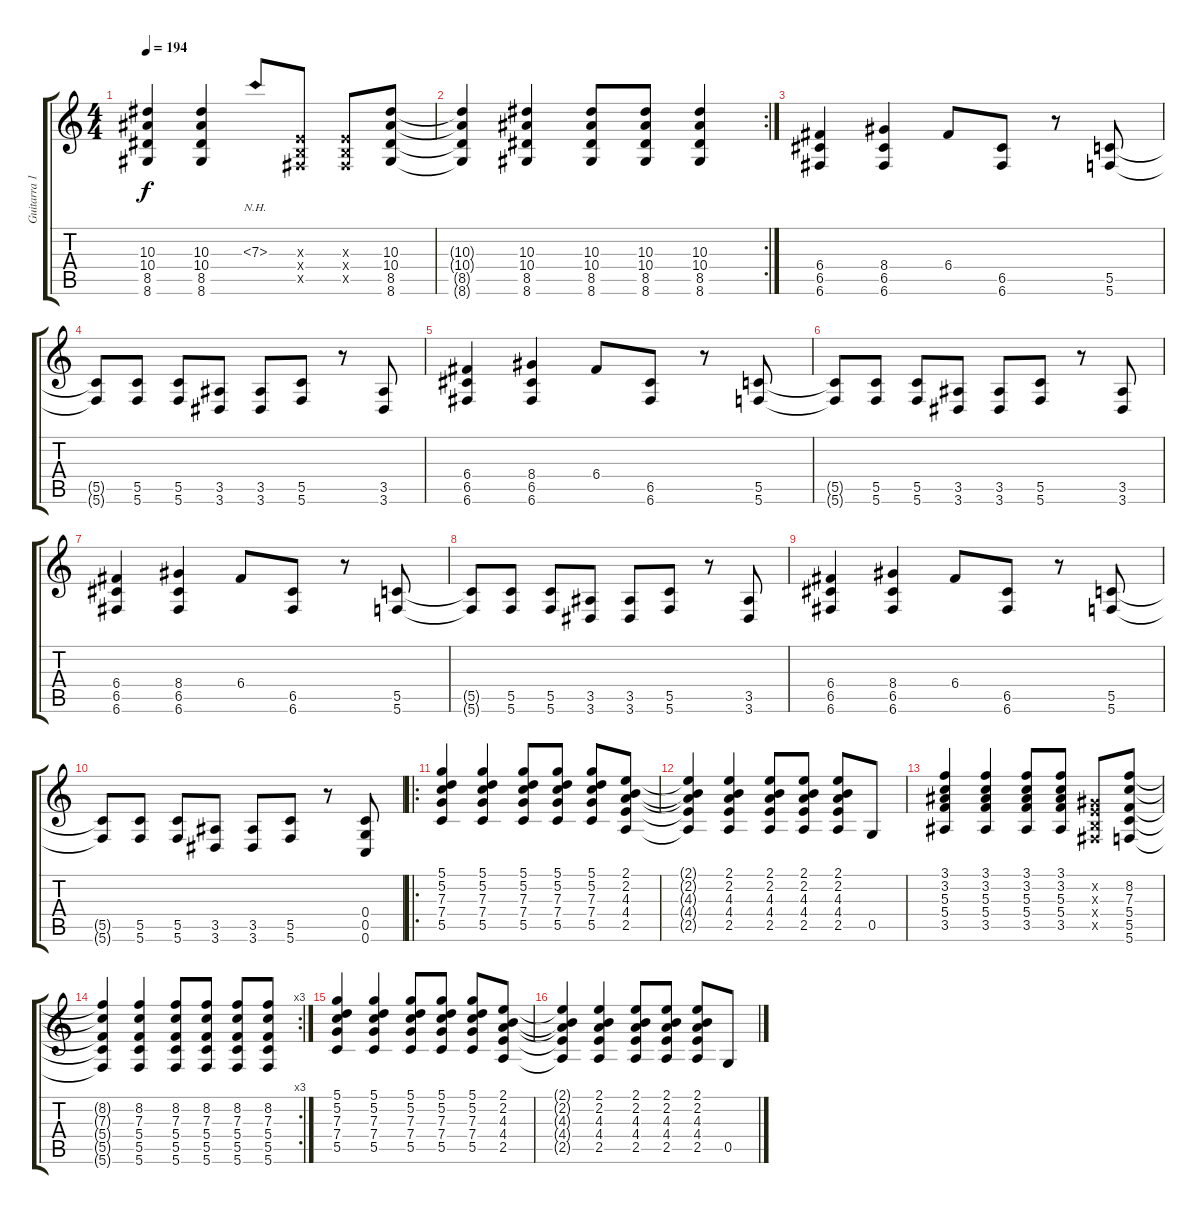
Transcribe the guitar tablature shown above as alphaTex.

\track ("Guitarra 1" "Guitarra 1") {instrument distortionguitar}
\staff {score tabs}
\tuning (D4 A3 F3 C3 G2 C2) {hide}
\ts (4 4)
\tempo 194
\clef g2
\ks c
(10.3 10.4 8.5 8.6).4{dy f} (10.3 10.4 8.5 8.6).4 7.3{nh}.8 (-1.3{x} -1.4{x} -1.5{x}).8 (-1.3{x} -1.4{x} -1.5{x}).8 (10.3 10.4 8.5 8.6).8 |
\rc 2
(10.3{t} 10.4{t} 8.5{t} 8.6{t}).4 (10.3 10.4 8.5 8.6).4 (10.3 10.4 8.5 8.6).8 (10.3 10.4 8.5 8.6).8 (10.3 10.4 8.5 8.6).4 |
(6.4 6.5 6.6).4 (8.4 6.5 6.6).4 6.4.8 (6.5 6.6).8 r.8 (5.5 5.6).8 |
(5.5{t} 5.6{t}).8 (5.5 5.6).8 (5.5 5.6).8 (3.5 3.6).8 (3.5 3.6).8 (5.5 5.6).8 r.8 (3.5 3.6).8 |
(6.4 6.5 6.6).4 (8.4 6.5 6.6).4 6.4.8 (6.5 6.6).8 r.8 (5.5 5.6).8 |
(5.5{t} 5.6{t}).8 (5.5 5.6).8 (5.5 5.6).8 (3.5 3.6).8 (3.5 3.6).8 (5.5 5.6).8 r.8 (3.5 3.6).8 |
(6.4 6.5 6.6).4 (8.4 6.5 6.6).4 6.4.8 (6.5 6.6).8 r.8 (5.5 5.6).8 |
(5.5{t} 5.6{t}).8 (5.5 5.6).8 (5.5 5.6).8 (3.5 3.6).8 (3.5 3.6).8 (5.5 5.6).8 r.8 (3.5 3.6).8 |
(6.4 6.5 6.6).4 (8.4 6.5 6.6).4 6.4.8 (6.5 6.6).8 r.8 (5.5 5.6).8 |
(5.5{t} 5.6{t}).8 (5.5 5.6).8 (5.5 5.6).8 (3.5 3.6).8 (3.5 3.6).8 (5.5 5.6).8 r.8 (0.4 0.5 0.6).8 |
\ro
(5.1 5.2 7.3 7.4 5.5).4 (5.1 5.2 7.3 7.4 5.5).4 (5.1 5.2 7.3 7.4 5.5).8 (5.1 5.2 7.3 7.4 5.5).8 (5.1 5.2 7.3 7.4 5.5).8 (2.1 2.2 4.3 4.4 2.5).8 |
(2.1{t} 2.2{t} 4.3{t} 4.4{t} 2.5{t}).4 (2.1 2.2 4.3 4.4 2.5).4 (2.1 2.2 4.3 4.4 2.5).8 (2.1 2.2 4.3 4.4 2.5).8 (2.1 2.2 4.3 4.4 2.5).8 0.5.8 |
(3.1 3.2 5.3 5.4 3.5).4 (3.1 3.2 5.3 5.4 3.5).4 (3.1 3.2 5.3 5.4 3.5).8 (3.1 3.2 5.3 5.4 3.5).8 (-1.2{x} -1.3{x} -1.4{x} -1.5{x}).8 (8.2 7.3 5.4 5.5 5.6).8 |
\rc 3
(8.2{t} 7.3{t} 5.4{t} 5.5{t} 5.6{t}).4 (8.2 7.3 5.4 5.5 5.6).4 (8.2 7.3 5.4 5.5 5.6).8 (8.2 7.3 5.4 5.5 5.6).8 (8.2 7.3 5.4 5.5 5.6).8 (8.2 7.3 5.4 5.5 5.6).8 |
(5.1 5.2 7.3 7.4 5.5).4 (5.1 5.2 7.3 7.4 5.5).4 (5.1 5.2 7.3 7.4 5.5).8 (5.1 5.2 7.3 7.4 5.5).8 (5.1 5.2 7.3 7.4 5.5).8 (2.1 2.2 4.3 4.4 2.5).8 |
(2.1{t} 2.2{t} 4.3{t} 4.4{t} 2.5{t}).4 (2.1 2.2 4.3 4.4 2.5).4 (2.1 2.2 4.3 4.4 2.5).8 (2.1 2.2 4.3 4.4 2.5).8 (2.1 2.2 4.3 4.4 2.5).8 0.5.8
